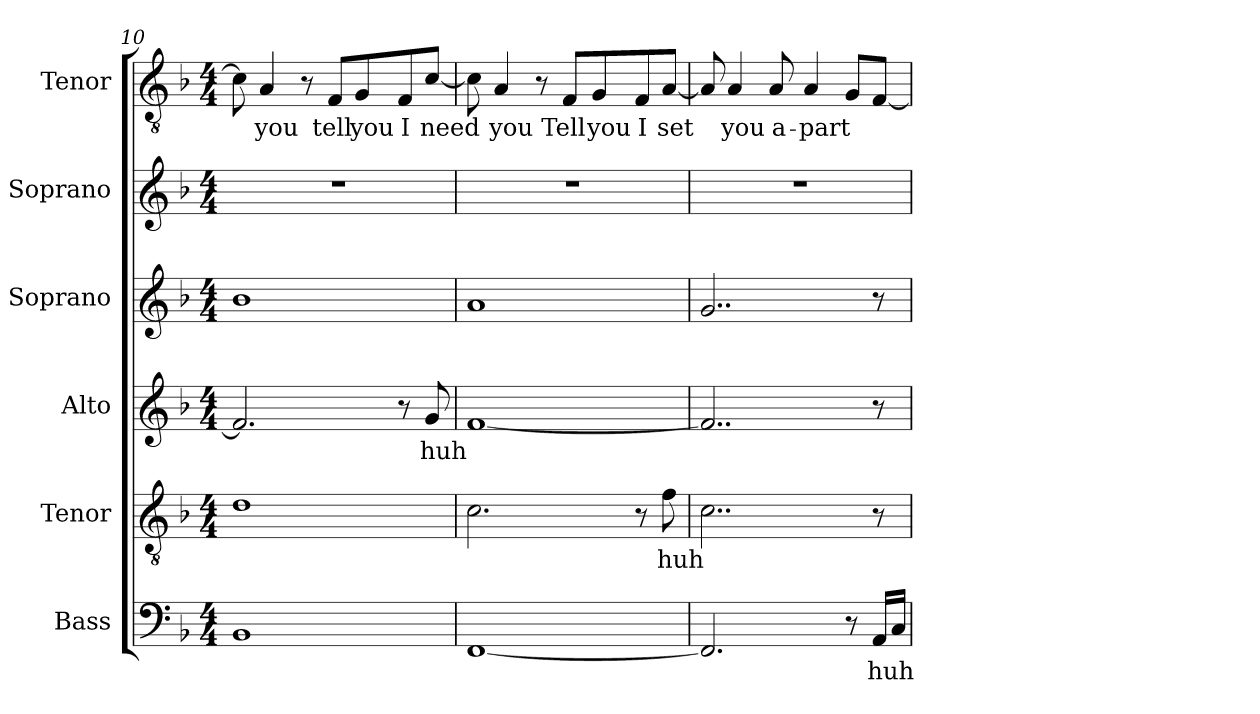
**kern	**text	**kern	**text	**kern	**text	**kern	**kern	**kern	**text
*part6	*part6	*part5	*part5	*part4	*part4	*part3	*part2	*part1	*part1
*staff6	*staff6	*staff5	*staff5	*staff4	*staff4	*staff3	*staff2	*staff1	*staff1
*I"Bass	*	*I"Tenor	*	*I"Alto	*	*I"Soprano	*I"Soprano	*I"Tenor	*
*I'B.	*	*I'T.	*	*I'A.	*	*I'S.	*I'S.	*I'T.	*
*clefF4	*	*clefGv2	*	*clefG2	*	*clefG2	*clefG2	*clefGv2	*
*k[b-]	*	*k[b-]	*	*k[b-]	*	*k[b-]	*k[b-]	*k[b-]	*
*M4/4	*	*M4/4	*	*M4/4	*	*M4/4	*M4/4	*M4/4	*
=10	=10	=10	=10	=10	=10	=10	=10	=10	=10
1BB-	.	1d	.	2.f/]	.	1b-	1r	8c\]	.
!	!	!	!	!	!	!	!	!	!LO:LY:b
.	.	.	.	.	.	.	.	4A/	you
.	.	.	.	.	.	.	.	8r	.
!	!	!	!	!	!	!	!	!	!LO:LY:b
.	.	.	.	.	.	.	.	8F/L	tell
!	!	!	!	!	!	!	!	!	!LO:LY:b
.	.	.	.	.	.	.	.	8G/	you
!	!	!	!	!	!	!	!	!	!LO:LY:b
.	.	.	.	8r	.	.	.	8F/	I
!	!	!	!	!	!LO:LY:b	!	!	!	!LO:LY:b
.	.	.	.	8g/	huh	.	.	[8c/J	need
=11	=11	=11	=11	=11	=11	=11	=11	=11	=11
[1FF	.	2.c\	.	[1f	.	1a	1r	8c\]	.
!	!	!	!	!	!	!	!	!	!LO:LY:b
.	.	.	.	.	.	.	.	4A/	you
.	.	.	.	.	.	.	.	8r	.
!	!	!	!	!	!	!	!	!	!LO:LY:b
.	.	.	.	.	.	.	.	8F/L	Tell
!	!	!	!	!	!	!	!	!	!LO:LY:b
.	.	.	.	.	.	.	.	8G/	you
!	!	!	!	!	!	!	!	!	!LO:LY:b
.	.	8r	.	.	.	.	.	8F/	I
!	!	!	!LO:LY:b	!	!	!	!	!	!LO:LY:b
.	.	8f\	huh	.	.	.	.	[8A/J	set
=12	=12	=12	=12	=12	=12	=12	=12	=12	=12
2.FF/]	.	2..c\	.	2..f/]	.	2..g/	1r	8A/]	.
!	!	!	!	!	!	!	!	!	!LO:LY:b
.	.	.	.	.	.	.	.	4A/	you
!	!	!	!	!	!	!	!	!	!LO:LY:b
.	.	.	.	.	.	.	.	8A/	a-
!	!	!	!	!	!	!	!	!	!LO:LY:b
.	.	.	.	.	.	.	.	4A/	-part
8r	.	.	.	.	.	.	.	8G/L	.
!	!LO:LY:b	!	!	!	!	!	!	!	!
16AA/LL	huh	8r	.	8r	.	8r	.	[8F/J	.
16C/JJ	.	.	.	.	.	.	.	.	.
=	=	=	=	=	=	=	=	=	=
*-	*-	*-	*-	*-	*-	*-	*-	*-	*-
